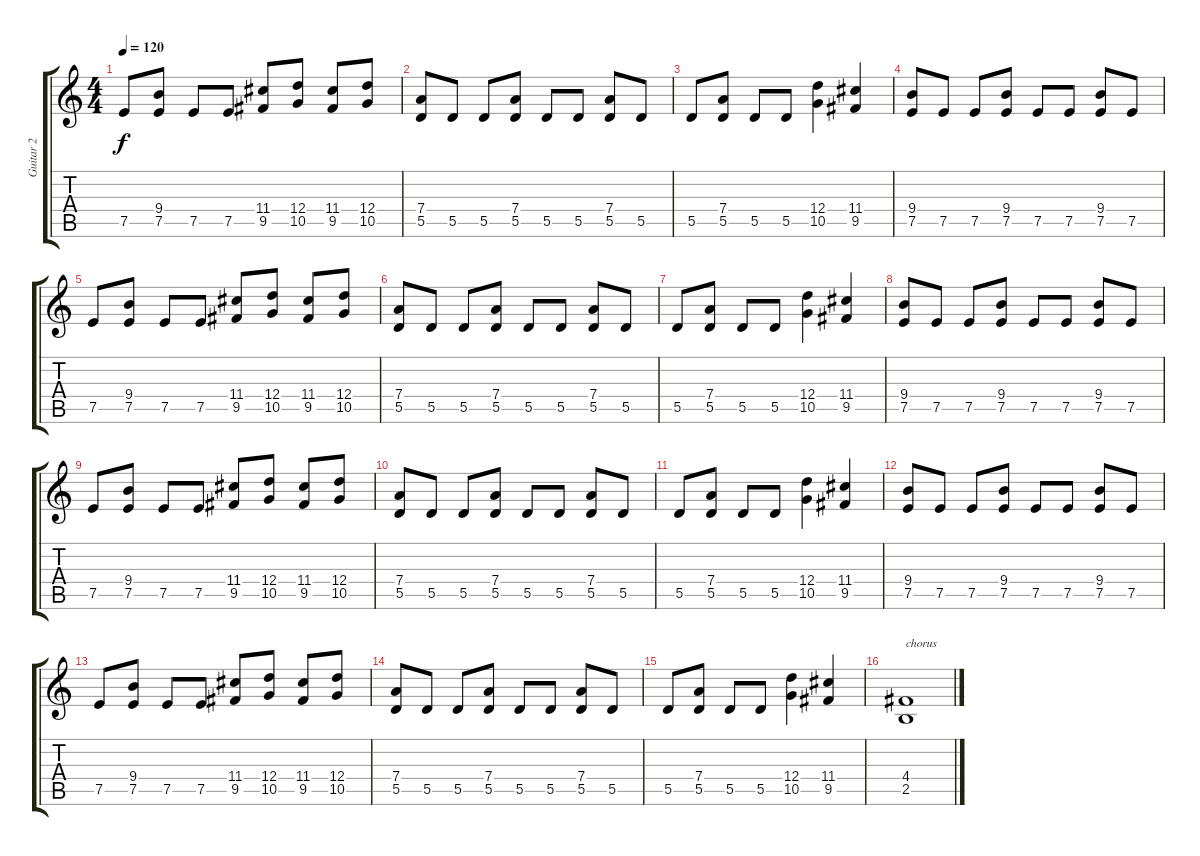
\track ("Guitar 2" "Guitar 2") {instrument distortionguitar}
\staff {score tabs}
\tuning (E4 B3 G3 D3 A2 E2) {hide}
\ts (4 4)
\tempo 120
\clef g2
\ks c
7.5.8{dy f} (9.4 7.5).8 7.5.8 7.5.8 (11.4 9.5).8 (12.4 10.5).8 (11.4 9.5).8 (12.4 10.5).8 |
(7.4 5.5).8 5.5.8 5.5.8 (7.4 5.5).8 5.5.8 5.5.8 (7.4 5.5).8 5.5.8 |
5.5.8 (7.4 5.5).8 5.5.8 5.5.8 (12.4 10.5).4 (11.4 9.5).4 |
(9.4 7.5).8 7.5.8 7.5.8 (9.4 7.5).8 7.5.8 7.5.8 (9.4 7.5).8 7.5.8 |
7.5.8 (9.4 7.5).8 7.5.8 7.5.8 (11.4 9.5).8 (12.4 10.5).8 (11.4 9.5).8 (12.4 10.5).8 |
(7.4 5.5).8 5.5.8 5.5.8 (7.4 5.5).8 5.5.8 5.5.8 (7.4 5.5).8 5.5.8 |
5.5.8 (7.4 5.5).8 5.5.8 5.5.8 (12.4 10.5).4 (11.4 9.5).4 |
(9.4 7.5).8 7.5.8 7.5.8 (9.4 7.5).8 7.5.8 7.5.8 (9.4 7.5).8 7.5.8 |
7.5.8 (9.4 7.5).8 7.5.8 7.5.8 (11.4 9.5).8 (12.4 10.5).8 (11.4 9.5).8 (12.4 10.5).8 |
(7.4 5.5).8 5.5.8 5.5.8 (7.4 5.5).8 5.5.8 5.5.8 (7.4 5.5).8 5.5.8 |
5.5.8 (7.4 5.5).8 5.5.8 5.5.8 (12.4 10.5).4 (11.4 9.5).4 |
(9.4 7.5).8 7.5.8 7.5.8 (9.4 7.5).8 7.5.8 7.5.8 (9.4 7.5).8 7.5.8 |
7.5.8 (9.4 7.5).8 7.5.8 7.5.8 (11.4 9.5).8 (12.4 10.5).8 (11.4 9.5).8 (12.4 10.5).8 |
(7.4 5.5).8 5.5.8 5.5.8 (7.4 5.5).8 5.5.8 5.5.8 (7.4 5.5).8 5.5.8 |
5.5.8 (7.4 5.5).8 5.5.8 5.5.8 (12.4 10.5).4 (11.4 9.5).4 |
(4.4 2.5).1{txt "chorus"}
